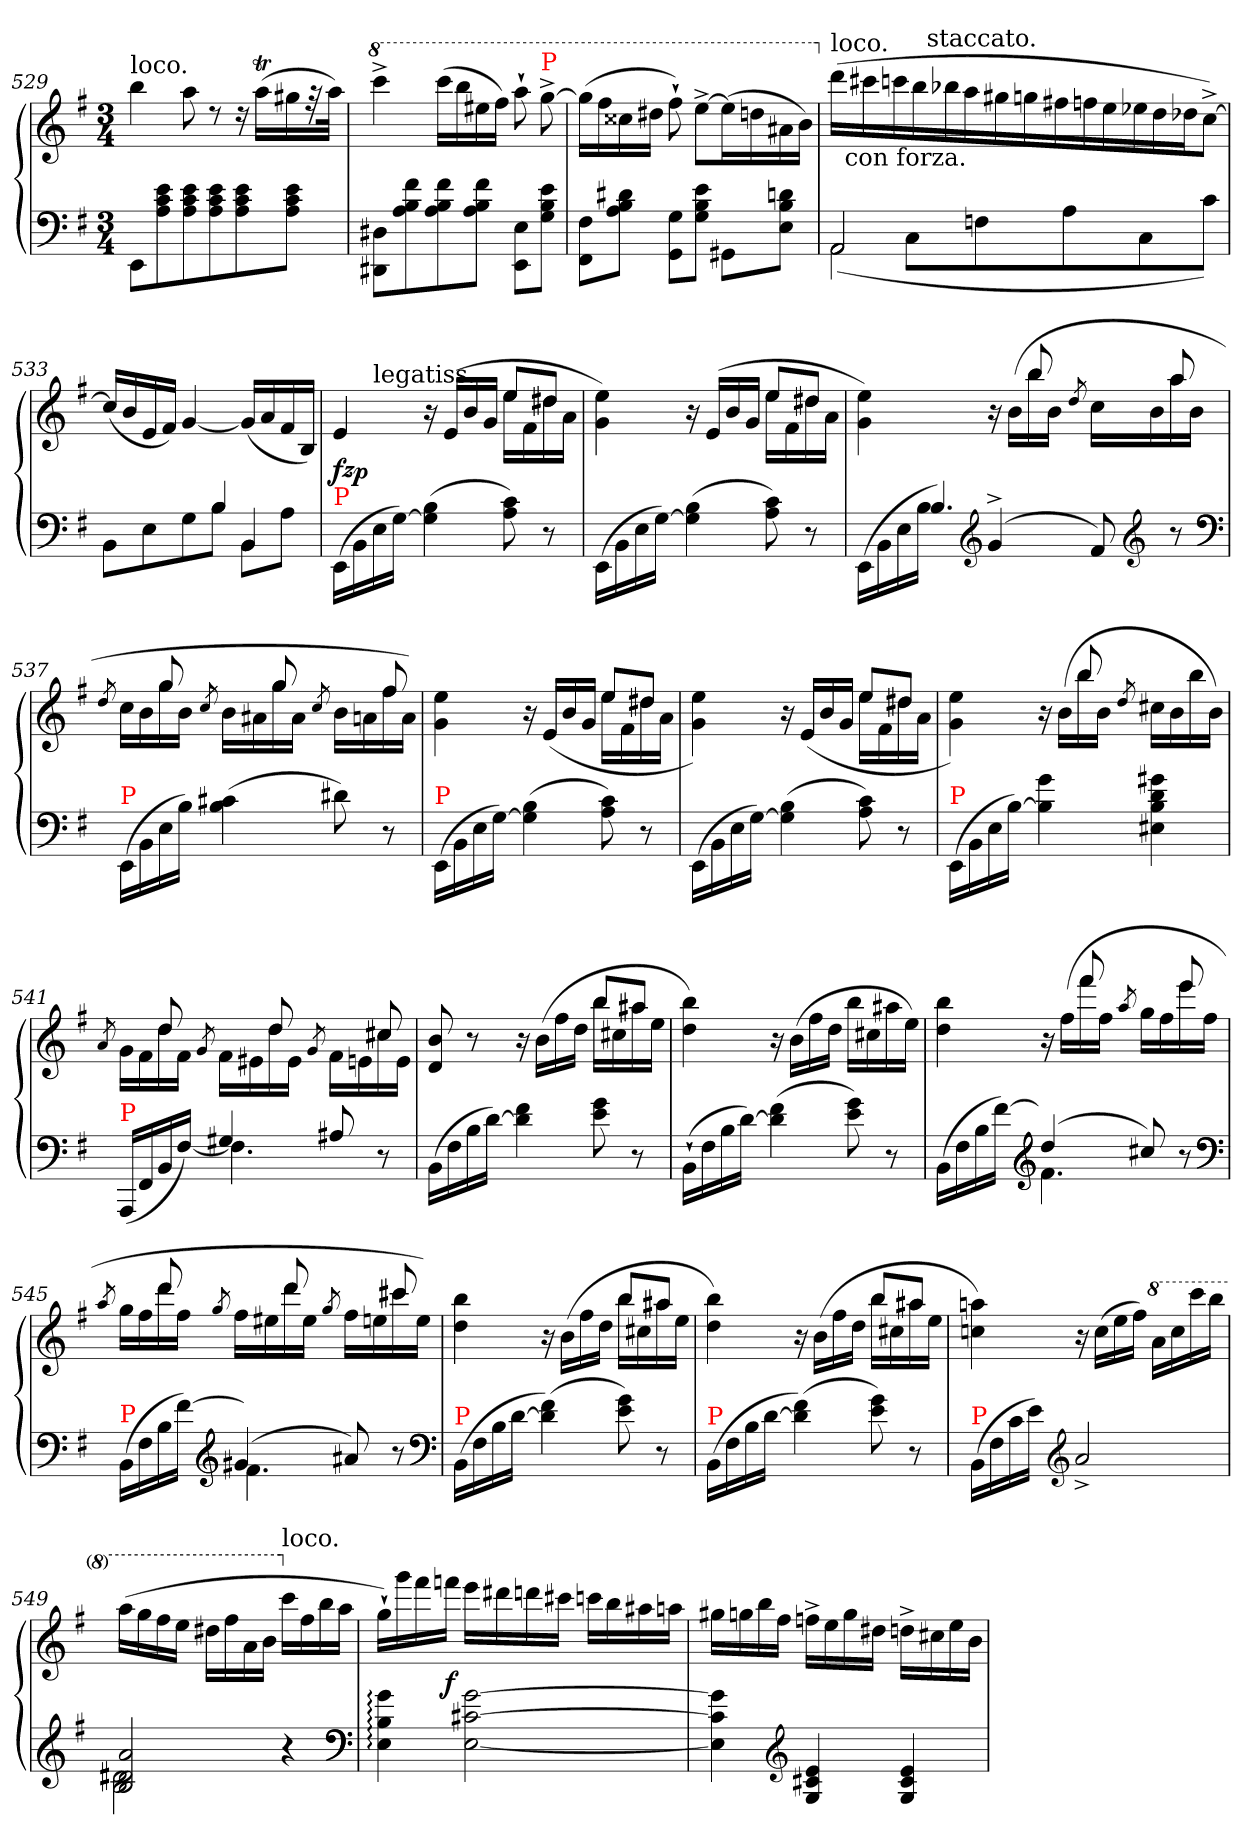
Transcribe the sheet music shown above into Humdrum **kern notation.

**kern	**kern	**dynam
*part1	*part1	*part1
*staff2	*staff1	*staff1/2
*clefF4	*clefG2	*
*k[f#]	*k[f#]	*
*M3/4	*M3/4	*
=529	=529	=529
!	!LO:TX:a:t=loco.	!
8EEL	4bb	.
8e 8c 8A	.	.
8e 8c 8A	8aa	.
8e 8c 8A	8rdd	.
8e 8c 8A	16rdd	.
.	(>16aaTLL	.
8e 8c 8AJ	16gg#X	.
.	32rff	.
.	32aaJJk)	.
=530	=530	=530
*	*8va	*
8D#X 8DD#XL	4cccc^>	.
8f# 8B 8A	.	.
8f# 8B 8A	(>16ccccLL	.
.	16bbb	.
8f# 8B 8AJ	16eee#X	.
.	16fff#JJ)	.
8E 8EEL	8aaa`>	.
!	!LO:TX:a:color=red:t=P	!
8e 8B 8GJ	[8ggg^>	.
=531	=531	=531
8F# 8FF#L	(>16gggLL]	.
.	16fff#	.
8d#X 8B 8AJ	16ccc##X	.
.	16ddd#XJJ	.
8G 8GGL	8fff#`>)	.
8e 8B 8GJ	[8eee^>L	.
8GG#XL	(>16eeeL]	.
.	16dddn	.
8dn 8B 8EJ	16aa#X	.
.	16bbJJ)	.
=532	=532	=532
*^	*	*
!	!LO:N:vis=2	!	!
*	*	*X8va	*
*	*	*Xtuplet	*
!	!	!LO:TX:a:t=loco.	!
2AA/	(>8AA\	(>112%5dddLL	.
!	!	!LO:TX:b:t=con forza.	!
.	.	112%5ccc#X	.
.	.	112%5cccn	.
.	8CL	.	.
.	.	112%5bb	.
!	!	!LO:TX:a:t=staccato.	!
.	.	112%5bb-X	.
.	.	112%5aa	.
.	8Fn	.	.
.	.	112%5gg#X	.
.	.	112%5ggn	.
.	.	112%5ff#X	.
.	8A	.	.
.	.	112%5ffn	.
.	.	112%5ee	.
.	.	112%5ee-X	.
4ryy	8C	.	.
.	.	112%5dd	.
.	.	112%5dd-XJ	.
.	8cJ)	[8cc^>J)	.
=533	=533	=533	=533
4ryy	8BBL	(<16ccLL]	.
.	.	16b	.
.	8E	16e	.
.	.	16f#JJ)	.
8ryy	8G	[4g	.
!LO:N:vis=4	!	!	!
8B	8BJ	.	.
4BB	8BBL	(<16gLL]	.
.	.	16a	.
.	8AJ	16f#	.
.	.	16BJJ)	.
*v	*v	*	*
=534	=534	=534
*	*^	*
*	*	*^	*
!LO:TX:a:color=red:t=P	!	!	!	!
*	*	*	*^	*
(>16EE\LL	4e	2ryy	16ryy	8ryy	fz
16BB	.	.	2ryy	.	p
!	!	!	!	!LO:TX:a:t=legatiss.	!
16E	.	.	.	2ryy	.
[16GJJ)	.	.	.	.	.
(>4B 4G]	16r	.	.	.	.
.	(>16eLL	.	.	.	.
.	16b	.	.	.	.
.	16gJJ	.	.	.	.
8c 8A)	8eeL	16eeLL	.	.	.
.	.	16f#	8.ryy	.	.
8r	8dd#XJ	16dd#X	.	8ryy	.
.	.	16aJJ	.	.	.
*	*	*v	*v	*v	*
=535	=535	=535	=535
(>16EE\LL	4ee 4g)	2ryy	.
16BB	.	.	.
16E	.	.	.
[16GJJ)	.	.	.
(>4B 4G]	16r	.	.
.	(>16eLL	.	.
.	16b	.	.
.	16gJJ	.	.
8c 8A)	8eeL	16eeLL	.
.	.	16f#	.
8r	8dd#XJ	16dd#X	.
.	.	16aJJ	.
=536	=536	=536	=536
*^	*	*	*
(>16EE\LL	8ryy	4ee 4g)	4ryy	.
16BB	.	.	.	.
16E	16ryy	.	.	.
16BJJ	4.B/)	.	.	.
*clefG2	*	*	*	*
(<4g^<	.	8ryy	16r	.
.	.	.	(>16bLL	.
.	.	8bb	16bb	.
.	.	.	16bJJ	.
.	.	.	8qdd/	.
8f#)	.	8ryy	16ccLL	.
*clefG2	*	*	*	*
.	8ryy	.	16b	.
8r	.	8aa	16aa	.
.	16ryy	.	16bJJ	.
*v	*v	*	*	*
*clefF4	*	*	*
=537	=537	=537	=537
.	.	8qdd/	.
!LO:TX:a:color=red:t=P	!	!	!
(>16EE\LL	8ryy	16ccLL	.
16BB	.	16b	.
16E	8gg	16gg	.
16BJJ)	.	16bJJ	.
.	.	8qcc/	.
(>4c#X 4B	8ryy	16bLL	.
.	.	16a#X	.
.	8gg	16gg	.
.	.	16a#JJ	.
.	.	8qcc/	.
8d#X)	8ryy	16bLL	.
.	.	16an	.
8r	8ff#	16ff#	.
.	.	16aJJ)	.
=538	=538	=538	=538
!LO:TX:a:color=red:t=P	!	!	!
(>16EE\LL	4ryy	4ee 4g	.
16BB	.	.	.
16E	.	.	.
[16GJJ)	.	.	.
(>4B 4G]	16r	4ryy	.
.	(>16eLL	.	.
.	16b	.	.
.	16gJJ	.	.
8c 8A)	8eeL	16eeLL	.
.	.	16f#	.
8r	8dd#XJ	16dd#X	.
.	.	16aJJ	.
=539	=539	=539	=539
(>16EE\LL	4ryy	4ee 4g)	.
16BB	.	.	.
16E	.	.	.
[16GJJ)	.	.	.
(>4B 4G]	16r	4ryy	.
.	(>16eLL	.	.
.	16b	.	.
.	16gJJ	.	.
8c 8A)	8eeL	16eeLL	.
.	.	16f#	.
8r	8dd#XJ	16dd#X	.
.	.	16aJJ	.
=540	=540	=540	=540
!LO:TX:a:color=red:t=P	!	!	!
(>16EE\LL	4ryy	4ee 4g)	.
16BB	.	.	.
16E	.	.	.
[16BJJ)	.	.	.
4g 4B]	8ryy	16r	.
.	.	(>16bLL	.
.	8bb	16bb	.
.	.	16bJJ	.
.	.	8qdd/	.
4g#X 4d 4B 4E#X	8ryy	16cc#XLL	.
.	.	16b	.
.	8ryy	16bb	.
.	.	16bJJ)	.
=541	=541	=541	=541
.	.	8qa/	.
*^	*	*	*
!LO:TX:a:color=red:t=P	!	!	!	!
(<16AAALL	4ryy	8ryy	16gLL	.
16FF#	.	.	16f#	.
16BB	.	8dd	16dd	.
[16F#JJ)	.	.	16f#JJ	.
.	.	.	8qg/	.
4G#X	4.F#])	8ryy	16f#LL	.
.	.	.	16e#X	.
.	.	8dd	16dd	.
.	.	.	16e#JJ	.
.	.	.	8qg/	.
(<8A#X	.	8ryy	16f#LL	.
.	.	.	16en	.
8r	8ryy	8cc#X	16cc#X	.
.	.	.	16eJJ	.
*v	*v	*	*	*
=542	=542	=542	=542
(>16BBLL	8b 8d	4ryy	.
16F#	.	.	.
16B	8r	.	.
[16dJJ)	.	.	.
4f# 4d]	4ryy	16r	.
.	.	(>16bLL	.
.	.	16ff#	.
.	.	16ddJJ	.
8g 8e	8bbL	16bbLL	.
.	.	16cc#X	.
8r	8aa#XJ	16aa#X	.
.	.	16eeJJ	.
*	*v	*v	*
=543	=543	=543
(>16BB`>LL	4bb 4dd)	.
16F#	.	.
16B	.	.
[16dJJ)	.	.
(>4f# 4d]	16r	.
.	(>16b\LL	.
.	16ff#	.
.	16ddJJ	.
8g 8e)	16bbLL	.
.	16cc#X	.
8r	16aa#X	.
.	16eeJJ)	.
=544	=544	=544
*^	*^	*
(>16BB\LL	4ryy	4ryy	4bb 4dd	.
16F#	.	.	.	.
16B	.	.	.	.
[16f#JJ)	.	.	.	.
*clefG2	*	*	*	*
(>4dd	4.f#]	8ryy	16r	.
.	.	.	(>16ff#LL	.
.	.	8fff#	16fff#	.
.	.	.	16ff#JJ	.
.	.	.	8qaa/	.
8cc#X)	.	8ryy	16ggLL	.
.	.	.	16ff#	.
8r	8ryy	8eee	16eee	.
.	.	.	16ff#JJ	.
*clefF4	*	*	*	*
=545	=545	=545	=545	=545
.	.	.	8qaa/	.
!LO:TX:a:color=red:t=P	!	!	!	!
(>16BB\LL	4ryy	8ryy	16ggLL	.
16F#	.	.	16ff#	.
16B	.	8ddd	16ddd	.
[16f#JJ)	.	.	16ff#JJ	.
*clefG2	*	*	*	*
.	.	.	8qgg/	.
(>4g#X	4.f#]	8ryy	16ff#LL	.
.	.	.	16ee#X	.
.	.	8ddd	16ddd	.
.	.	.	16ee#JJ	.
.	.	.	8qgg/	.
8a#X)	.	8ryy	16ff#LL	.
.	.	.	16een	.
8r	8ryy	8ccc#X	16ccc#X	.
.	.	.	16eeJJ)	.
*v	*v	*	*	*
*clefF4	*	*	*
=546	=546	=546	=546
!LO:TX:a:color=red:t=P	!	!	!
(>16BBLL	2ryy	4bb 4dd	.
16F#	.	.	.
16B	.	.	.
[16dJJ	.	.	.
(>4f# 4d])	.	16r	.
.	.	(>16bLL	.
.	.	16ff#	.
.	.	16ddJJ	.
8g 8e)	8bbL	16bbLL	.
.	.	16cc#X	.
8r	8aa#XJ	16aa#X	.
.	.	16eeJJ	.
=547	=547	=547	=547
!LO:TX:a:color=red:t=P	!	!	!
(>16BBLL	2ryy	4bb 4dd)	.
16F#	.	.	.
16B	.	.	.
[16dJJ	.	.	.
(>4f# 4d])	.	16r	.
.	.	(>16bLL	.
.	.	16ff#	.
.	.	16ddJJ	.
8g 8e)	8bbL	16bbLL	.
.	.	16cc#X	.
8r	8aa#XJ	16aa#X	.
.	.	16eeJJ	.
=548	=548	=548	=548
!	!LO:TX:c:t=cres.	!	!
!LO:TX:a:color=red:t=P	!	!	!
*	*v	*v	*
(>16BBLL	4aan 4ccn)	.
16F#	.	.
16c	.	.
16eJJ)	.	.
*clefG2	*	*
2a^>	16r	.
.	(>16ccLL	.
.	16ee	.
.	16ff#JJ)	.
*	*8va	*
.	16aaLL	.
.	16ccc	.
.	16cccc	.
.	16bbbJJ	.
=549	=549	=549
*^	*	*
2a 2d#X 2B	2d#X 2B	(>16aaaLL	.
.	.	16ggg	.
.	.	16fff#	.
.	.	16eeeJJ	.
.	.	16ddd#XLL	.
.	.	16fff#	.
.	.	16aa	.
.	.	16bbJJ	.
*	*	*X8va	*
!	!	!LO:TX:a:t=loco.	!
4r	4ryy	16cccLL	.
.	.	16ff#	.
.	.	16bb	.
.	.	16aaJJ	.
*v	*v	*	*
*clefF4	*	*
=550	=550	=550
4g: 4B: 4E:	16gg`>LL)	.
.	16ggg	.
.	16fff#	.
.	16fffnJJ	f
[2g [2c#X [2E	16eeeLL	.
.	16ddd#X	.
.	16dddn	.
.	16ccc#XJJ	.
.	16cccnLL	.
.	16bb	.
.	16aa#X	.
.	16aanJJ	.
=551	=551	=551
4g] 4c#] 4E]	16gg#XLL	.
.	16ggn	.
.	16bb	.
.	16ff#JJ	.
*clefG2	*	*
4e 4c#X 4G	16ffn^<LL	.
.	16ee	.
.	16gg	.
.	16dd#XJJ	.
4e 4c# 4G	16ddn^<LL	.
.	16cc#X	.
.	16ee	.
.	16bJJ	.
=	=	=
*-	*-	*-
